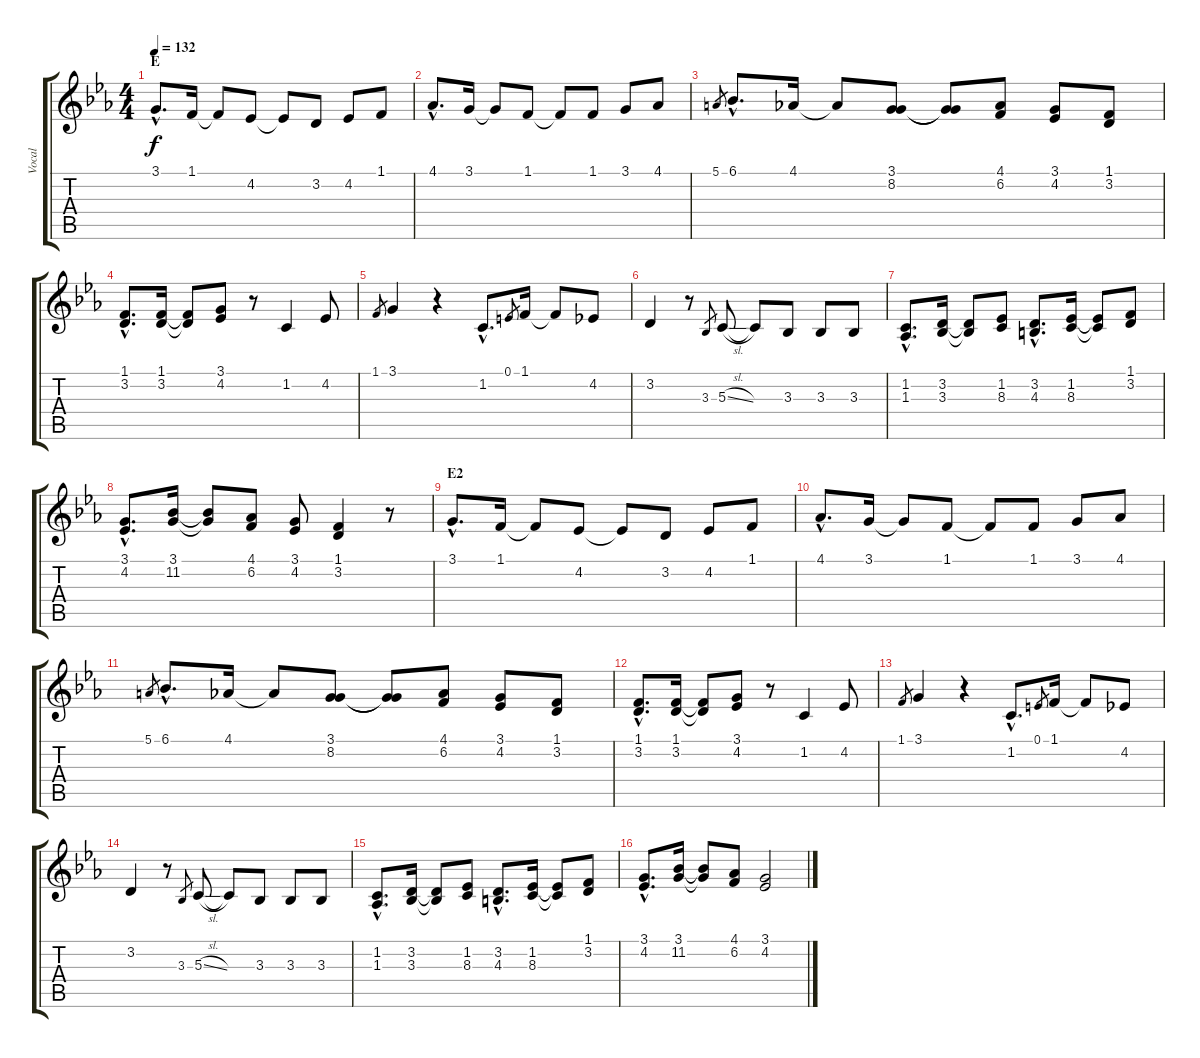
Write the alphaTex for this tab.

\track ("Vocal" "Vocal") {instrument sopranosax}
\staff {score tabs}
\tuning (E4 B3 G3 D3 A2 E2) {hide}
\ts (4 4)
\section ("" "E")
\tempo 132
\clef g2
\ks eb
3.1{hac}.8{d dy f} 1.1.16 1.1{t}.8 4.2.8 4.2{t}.8 3.2.8 4.2.8 1.1.8 |
4.1{hac}.8{d} 3.1.16 3.1{t}.8 1.1.8 1.1{t}.8 1.1.8 3.1.8 4.1.8 |
5.1.8{gr} 6.1{hac}.8{d} 4.1.16 4.1{t}.8 (3.1 8.2).8 (3.1{t} 8.2{t}).8 (4.1 6.2).8 (3.1 4.2).8 (1.1 3.2).8 |
(1.1{hac} 3.2{hac}).8{d} (1.1 3.2).16 (1.1{t} 3.2{t}).8 (3.1 4.2).8 r.8 1.2.4 4.2.8 |
1.1.8{gr} 3.1.4 r.4 1.2{hac}.8{d} 0.1.8{gr} 1.1.16 1.1{t}.8 4.2.8 |
3.2.4 r.8 3.3.8{gr} 5.3{sl}.8 5.3{t}.8 3.3.8 3.3.8 3.3.8 |
(1.2{hac} 1.3{hac}).8{d} (3.2 3.3).16 (3.2{t} 3.3{t}).8 (1.2 8.3).8 (3.2{hac} 4.3{hac}).8{d} (1.2 8.3).16 (1.2{t} 8.3{t}).8 (1.1 3.2).8 |
(3.1{hac} 4.2{hac}).8{d} (3.1 11.2).16 (3.1{t} 11.2{t}).8 (4.1 6.2).8 (3.1 4.2).8 (1.1 3.2).4 r.8 |
\section ("" "E2")
3.1{hac}.8{d} 1.1.16 1.1{t}.8 4.2.8 4.2{t}.8 3.2.8 4.2.8 1.1.8 |
4.1{hac}.8{d} 3.1.16 3.1{t}.8 1.1.8 1.1{t}.8 1.1.8 3.1.8 4.1.8 |
5.1.8{gr} 6.1{hac}.8{d} 4.1.16 4.1{t}.8 (3.1 8.2).8 (3.1{t} 8.2{t}).8 (4.1 6.2).8 (3.1 4.2).8 (1.1 3.2).8 |
(1.1{hac} 3.2{hac}).8{d} (1.1 3.2).16 (1.1{t} 3.2{t}).8 (3.1 4.2).8 r.8 1.2.4 4.2.8 |
1.1.8{gr} 3.1.4 r.4 1.2{hac}.8{d} 0.1.8{gr} 1.1.16 1.1{t}.8 4.2.8 |
3.2.4 r.8 3.3.8{gr} 5.3{sl}.8 5.3{t}.8 3.3.8 3.3.8 3.3.8 |
(1.2{hac} 1.3{hac}).8{d} (3.2 3.3).16 (3.2{t} 3.3{t}).8 (1.2 8.3).8 (3.2{hac} 4.3{hac}).8{d} (1.2 8.3).16 (1.2{t} 8.3{t}).8 (1.1 3.2).8 |
(3.1{hac} 4.2{hac}).8{d} (3.1 11.2).16 (3.1{t} 11.2{t}).8 (4.1 6.2).8 (3.1 4.2).2
